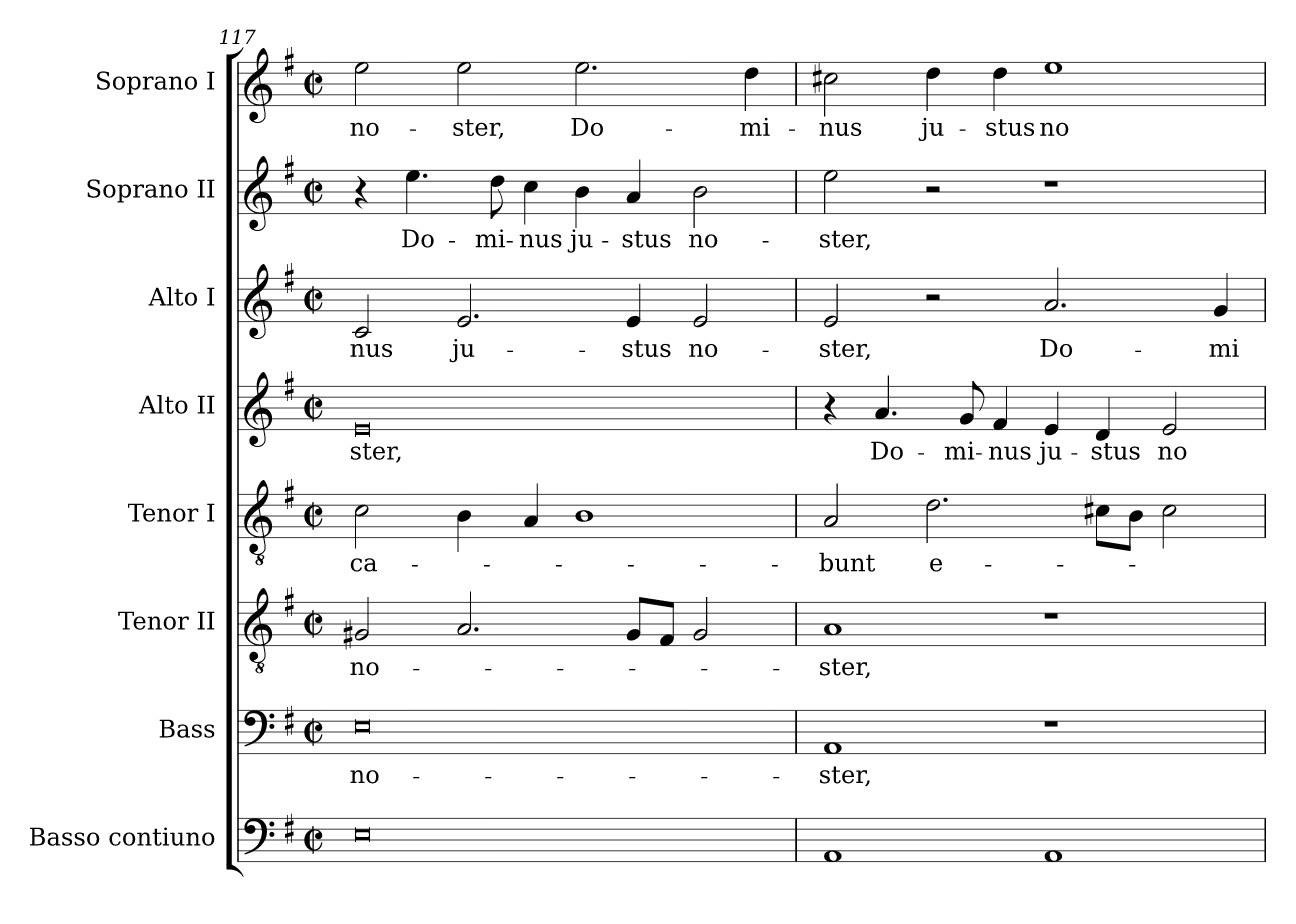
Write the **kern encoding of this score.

**kern	**kern	**text	**kern	**text	**kern	**text	**kern	**text	**kern	**text	**kern	**text	**kern	**text
*part8	*part7	*part7	*part6	*part6	*part5	*part5	*part4	*part4	*part3	*part3	*part2	*part2	*part1	*part1
*staff8	*staff7	*staff7	*staff6	*staff6	*staff5	*staff5	*staff4	*staff4	*staff3	*staff3	*staff2	*staff2	*staff1	*staff1
*I"Basso contiuno	*I"Bass	*	*I"Tenor II	*	*I"Tenor I	*	*I"Alto II	*	*I"Alto I	*	*I"Soprano II	*	*I"Soprano I	*
*	*I'B	*	*	*	*I'T	*	*	*	*I'A	*	*	*	*	*
!!LO:LB:g=z
*clefF4	*clefF4	*	*clefGv2	*	*clefGv2	*	*clefG2	*	*clefG2	*	*clefG2	*	*clefG2	*
*k[f#]	*k[f#]	*	*k[f#]	*	*k[f#]	*	*k[f#]	*	*k[f#]	*	*k[f#]	*	*k[f#]	*
*G:	*G:	*	*G:	*	*G:	*	*G:	*	*G:	*	*G:	*	*G:	*
*M2/2	*M2/2	*	*M2/2	*	*M2/2	*	*M2/2	*	*M2/2	*	*M2/2	*	*M2/2	*
*met(c|)	*met(c|)	*	*met(c|)	*	*met(c|)	*	*met(c|)	*	*met(c|)	*	*met(c|)	*	*met(c|)	*
=117	=117	=117	=117	=117	=117	=117	=117	=117	=117	=117	=117	=117	=117	=117
!	!	!LO:LY:b:color=#000000	!	!	!	!	!	!	!	!	!	!	!	!
!	!	!	!	!LO:LY:b:color=#000000	!	!	!	!	!	!	!	!	!	!
!	!	!	!	!	!	!LO:LY:b:color=#000000	!	!	!	!	!	!	!	!
!	!	!	!	!	!	!	!	!LO:LY:b:color=#000000	!	!	!	!	!	!
!	!	!	!	!	!	!	!	!	!	!LO:LY:b:color=#000000	!	!	!	!
!	!	!	!	!	!	!	!	!	!	!	!	!	!	!LO:LY:b:color=#000000
0Ei	0Ei	no-	2G#Xi/	no-	2ci\	-ca-	0ei	-ster,	2ci/	-nus	4r	.	2eei\	no-
!	!	!	!	!	!	!	!	!	!	!	!	!LO:LY:b:color=#000000	!	!
.	.	.	.	.	.	.	.	.	.	.	4.eei\	Do-	.	.
!	!	!	!	!	!	!	!	!	!	!LO:LY:b:color=#000000	!	!	!	!
!	!	!	!	!	!	!	!	!	!	!	!	!	!	!LO:LY:b:color=#000000
.	.	.	2.Ai/	.	4Bi\	.	.	.	2.ei/	ju-	.	.	2eei\	-ster,
!	!	!	!	!	!	!	!	!	!	!	!	!LO:LY:b:color=#000000	!	!
.	.	.	.	.	.	.	.	.	.	.	8ddi\	-mi-	.	.
!	!	!	!	!	!	!	!	!	!	!	!	!LO:LY:b:color=#000000	!	!
.	.	.	.	.	4Ai/	.	.	.	.	.	4cci\	-nus	.	.
!	!	!	!	!	!	!	!	!	!	!	!	!LO:LY:b:color=#000000	!	!
!	!	!	!	!	!	!	!	!	!	!	!	!	!	!LO:LY:b:color=#000000
.	.	.	.	.	1Bi	.	.	.	.	.	4bi\	ju-	2.eei\	Do-
!	!	!	!	!	!	!	!	!	!	!LO:LY:b:color=#000000	!	!	!	!
!	!	!	!	!	!	!	!	!	!	!	!	!LO:LY:b:color=#000000	!	!
.	.	.	8G#i/L	.	.	.	.	.	4ei/	-stus	4ai/	-stus	.	.
.	.	.	8F#i/J	.	.	.	.	.	.	.	.	.	.	.
!	!	!	!	!	!	!	!	!	!	!LO:LY:b:color=#000000	!	!	!	!
!	!	!	!	!	!	!	!	!	!	!	!	!LO:LY:b:color=#000000	!	!
.	.	.	2G#i/	.	.	.	.	.	2ei/	no-	2bi\	no-	.	.
!	!	!	!	!	!	!	!	!	!	!	!	!	!	!LO:LY:b:color=#000000
.	.	.	.	.	.	.	.	.	.	.	.	.	4ddi\	-mi-
=118	=118	=118	=118	=118	=118	=118	=118	=118	=118	=118	=118	=118	=118	=118
!	!	!LO:LY:b:color=#000000	!	!	!	!	!	!	!	!	!	!	!	!
!	!	!	!	!LO:LY:b:color=#000000	!	!	!	!	!	!	!	!	!	!
!	!	!	!	!	!	!LO:LY:b:color=#000000	!	!	!	!	!	!	!	!
!	!	!	!	!	!	!	!	!	!	!LO:LY:b:color=#000000	!	!	!	!
!	!	!	!	!	!	!	!	!	!	!	!	!LO:LY:b:color=#000000	!	!
!	!	!	!	!	!	!	!	!	!	!	!	!	!	!LO:LY:b:color=#000000
1AAi	1AAi	-ster,	1Ai	-ster,	2Ai/	-bunt	4r	.	2ei/	-ster,	2eei\	-ster,	2cc#Xi\	-nus
!	!	!	!	!	!	!	!	!LO:LY:b:color=#000000	!	!	!	!	!	!
.	.	.	.	.	.	.	4.ai/	Do-	.	.	.	.	.	.
!	!	!	!	!	!	!LO:LY:b:color=#000000	!	!	!	!	!	!	!	!
!	!	!	!	!	!	!	!	!	!	!	!	!	!	!LO:LY:b:color=#000000
.	.	.	.	.	2.di\	e-	.	.	2r	.	2r	.	4ddi\	ju-
!	!	!	!	!	!	!	!	!LO:LY:b:color=#000000	!	!	!	!	!	!
.	.	.	.	.	.	.	8gi/	-mi-	.	.	.	.	.	.
!	!	!	!	!	!	!	!	!LO:LY:b:color=#000000	!	!	!	!	!	!
!	!	!	!	!	!	!	!	!	!	!	!	!	!	!LO:LY:b:color=#000000
.	.	.	.	.	.	.	4f#i/	-nus	.	.	.	.	4ddi\	-stus
!	!	!	!	!	!	!	!	!LO:LY:b:color=#000000	!	!	!	!	!	!
!	!	!	!	!	!	!	!	!	!	!LO:LY:b:color=#000000	!	!	!	!
!	!	!	!	!	!	!	!	!	!	!	!	!	!	!LO:LY:b:color=#000000
1AAi	1r	.	1r	.	.	.	4ei/	ju-	2.ai/	Do-	1r	.	1eei	no-
!	!	!	!	!	!	!	!	!LO:LY:b:color=#000000	!	!	!	!	!	!
.	.	.	.	.	8c#Xi\L	.	4di/	-stus	.	.	.	.	.	.
.	.	.	.	.	8Bi\J	.	.	.	.	.	.	.	.	.
!	!	!	!	!	!	!	!	!LO:LY:b:color=#000000	!	!	!	!	!	!
.	.	.	.	.	2c#i\	.	2ei/	no-	.	.	.	.	.	.
!	!	!	!	!	!	!	!	!	!	!LO:LY:b:color=#000000	!	!	!	!
.	.	.	.	.	.	.	.	.	4gi/	-mi-	.	.	.	.
=	=	=	=	=	=	=	=	=	=	=	=	=	=	=
*-	*-	*-	*-	*-	*-	*-	*-	*-	*-	*-	*-	*-	*-	*-
